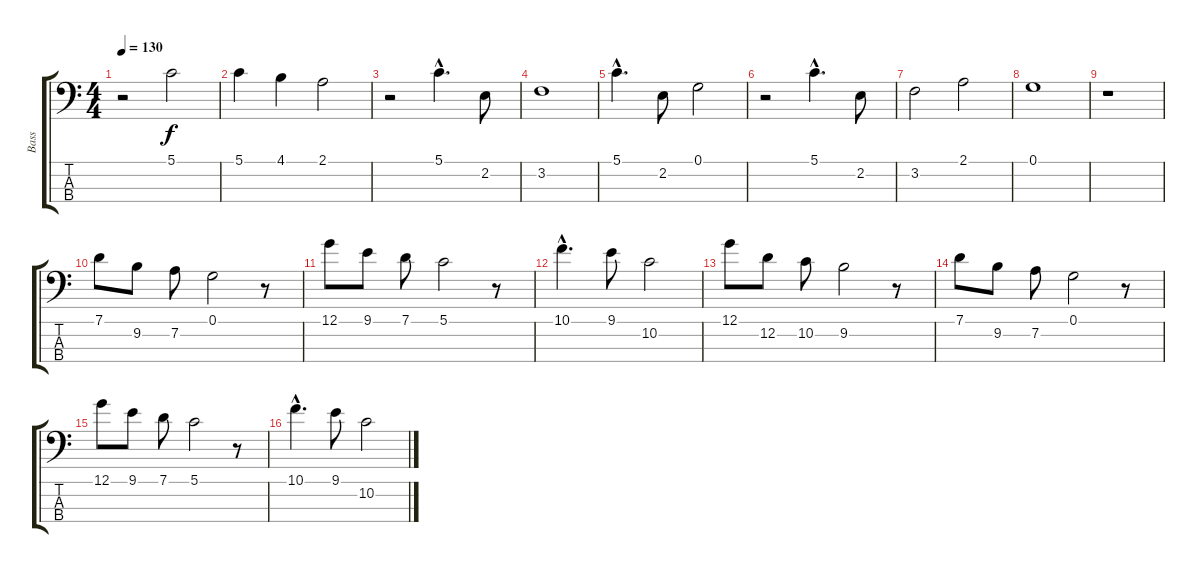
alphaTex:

\track ("Bass" "Bass") {instrument electricbassfinger}
\staff {score tabs}
\tuning (G2 D2 A1 E1) {hide}
\ts (4 4)
\tempo 130
\clef f4
\ks c
r.2{dy f} 5.1.2 |
5.1.4 4.1.4 2.1.2 |
r.2 5.1{hac}.4{d} 2.2.8 |
3.2.1 |
5.1{hac}.4{d} 2.2.8 0.1.2 |
r.2 5.1{hac}.4{d} 2.2.8 |
3.2.2 2.1.2 |
0.1.1 |
r.1 |
7.1.8 9.2.8 7.2.8 0.1.2 r.8 |
12.1.8 9.1.8 7.1.8 5.1.2 r.8 |
10.1{hac}.4{d} 9.1.8 10.2.2 |
12.1.8 12.2.8 10.2.8 9.2.2 r.8 |
7.1.8 9.2.8 7.2.8 0.1.2 r.8 |
12.1.8 9.1.8 7.1.8 5.1.2 r.8 |
10.1{hac}.4{d} 9.1.8 10.2.2
